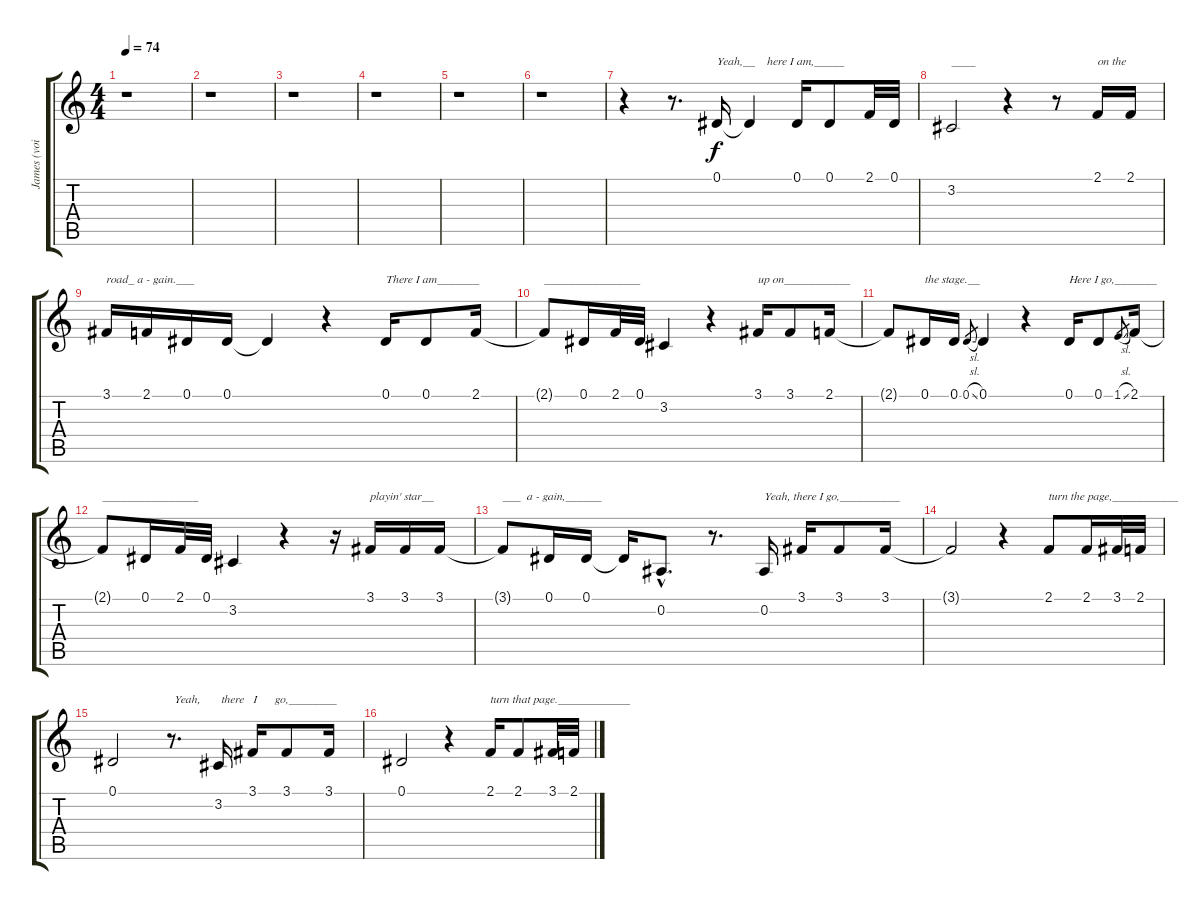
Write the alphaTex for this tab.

\track ("James (voice)" "James (voi") {instrument cello}
\staff {score tabs}
\tuning (Eb4 Bb3 Gb3 Db3 Ab2 Eb2) {hide}
\ts (4 4)
\tempo 74
\clef g2
\ks c
r.1{dy f} |
r.1 |
r.1 |
r.1 |
r.1 |
r.1 |
r.4 r.8{d} 0.1.16{txt "Yeah,__    here I am,_____"} 0.1{t}.4 0.1.16 0.1.8 2.1.32 0.1.32 |
3.2.2{txt "____"} r.4 r.8 2.1.16{txt "on the"} 2.1.16 |
3.1.16{txt "road_ a - gain.___"} 2.1.16 0.1.16 0.1.16 0.1{t}.4 r.4 0.1.16{txt "There I am_______"} 0.1.8 2.1.16 |
2.1{t}.8{txt "________________"} 0.1.16 2.1.32 0.1.32 3.2.4 r.4 3.1.16{txt "up on___________"} 3.1.8 2.1.16 |
2.1{t}.8 0.1.16{txt "the stage.__"} 0.1.16 0.1{sl}.8{gr} 0.1.4 r.4 0.1.16{txt "Here I go,_______"} 0.1.8 1.1{sl}.8{gr} 2.1.16 |
2.1{t}.8{txt "________________"} 0.1.16 2.1.32 0.1.32 3.2.4 r.4 r.16 3.1.16{txt "playin' star__"} 3.1.16 3.1.16 |
3.1{t}.8{txt "___  a - gain,______"} 0.1.16 0.1.16 0.1{t}.16 0.2{hac}.8{d} r.8{d} 0.2.16{txt "Yeah, there I go,__________"} 3.1.16 3.1.8 3.1.16 |
3.1{t}.2 r.4 2.1.8{txt "turn the page,___________"} 2.1.16 3.1.32 2.1.32 |
0.1.2 r.8{d txt " Yeah,"} 3.2.16{txt " there   I      go,________"} 3.1.16 3.1.8 3.1.16 |
0.1.2 r.4 2.1.16{txt "turn that page.____________"} 2.1.8 3.1.32 2.1.32
